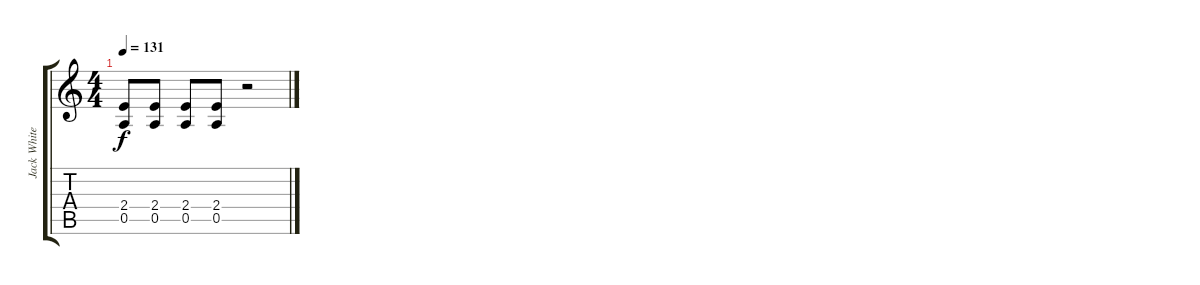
\track ("Jack White - Guitar II (Guitar)" "Jack White") {instrument distortionguitar}
\staff {score tabs}
\tuning (E4 B3 G3 D3 A2 E2) {hide}
\ts (4 4)
\tempo 131
\clef g2
\ks c
(2.4 0.5).8{dy f} (2.4 0.5).8 (2.4 0.5).8 (2.4 0.5).8 r.2
